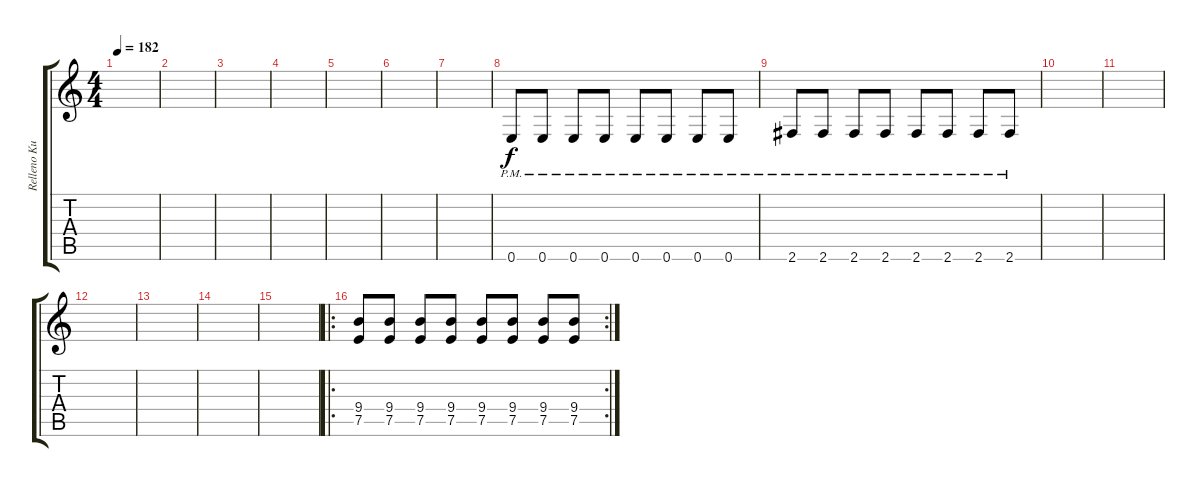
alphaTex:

\track ("Relleno Kuliáo" "Relleno Ku") {instrument distortionguitar}
\staff {score tabs}
\tuning (E4 B3 G3 D3 A2 E2) {hide}
\ts (4 4)
\tempo 182
\clef g2
\ks c
|
|
|
|
|
|
|
0.6{pm}.8 0.6{pm}.8 0.6{pm}.8 0.6{pm}.8 0.6{pm}.8 0.6{pm}.8 0.6{pm}.8 0.6{pm}.8 |
2.6{pm}.8 2.6{pm}.8 2.6{pm}.8 2.6{pm}.8 2.6{pm}.8 2.6{pm}.8 2.6{pm}.8 2.6{pm}.8 |
|
|
|
|
|
|
\ro
\rc 2
(9.4 7.5).8 (9.4 7.5).8 (9.4 7.5).8 (9.4 7.5).8 (9.4 7.5).8 (9.4 7.5).8 (9.4 7.5).8 (9.4 7.5).8
